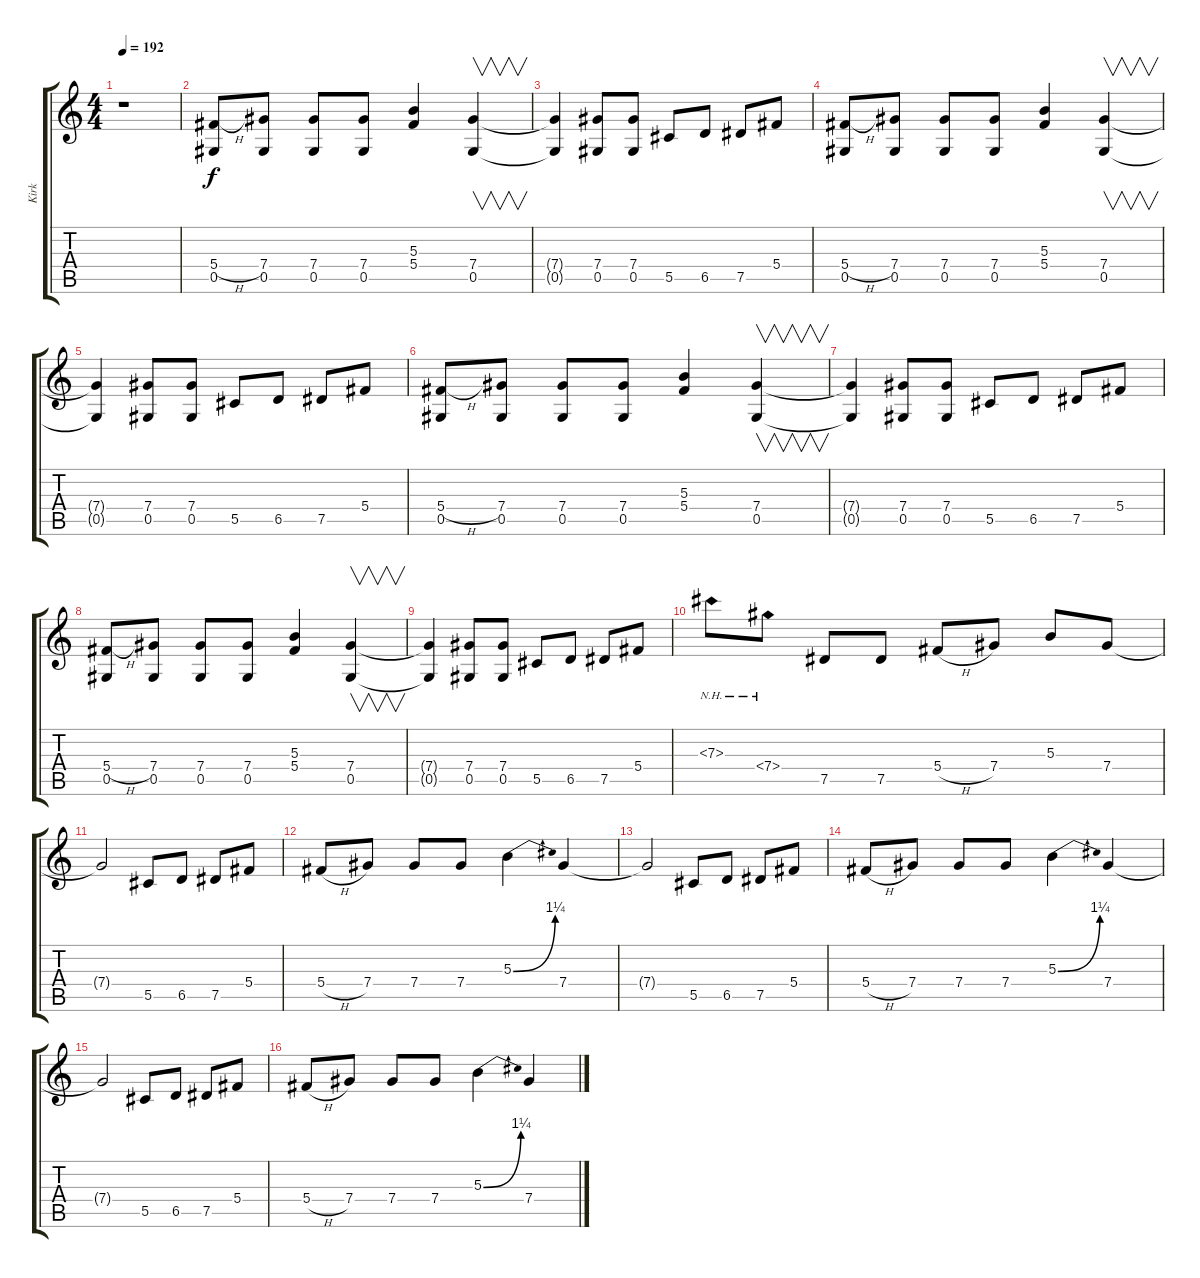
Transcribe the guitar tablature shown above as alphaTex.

\track ("Kirk" "Kirk") {instrument distortionguitar}
\staff {score tabs}
\tuning (Eb4 Bb3 Gb3 Db3 Ab2 Eb2) {hide}
\ts (4 4)
\tempo 192
\clef g2
\ks c
r.1{dy f instrument distortionguitar} |
(5.4{h} 0.5).8 (7.4 0.5).8 (7.4 0.5).8 (7.4 0.5).8 (5.3 5.4).4 (7.4 0.5).4{v} |
(7.4{t} 0.5{t}).4 (7.4 0.5).8 (7.4 0.5).8 5.5.8 6.5.8 7.5.8 5.4.8 |
(5.4{h} 0.5).8 (7.4 0.5).8 (7.4 0.5).8 (7.4 0.5).8 (5.3 5.4).4 (7.4 0.5).4{v} |
(7.4{t} 0.5{t}).4 (7.4 0.5).8 (7.4 0.5).8 5.5.8 6.5.8 7.5.8 5.4.8 |
(5.4{h} 0.5).8 (7.4 0.5).8 (7.4 0.5).8 (7.4 0.5).8 (5.3 5.4).4 (7.4 0.5).4{v} |
(7.4{t} 0.5{t}).4 (7.4 0.5).8 (7.4 0.5).8 5.5.8 6.5.8 7.5.8 5.4.8 |
(5.4{h} 0.5).8 (7.4 0.5).8 (7.4 0.5).8 (7.4 0.5).8 (5.3 5.4).4 (7.4 0.5).4{v} |
(7.4{t} 0.5{t}).4 (7.4 0.5).8 (7.4 0.5).8 5.5.8 6.5.8 7.5.8 5.4.8 |
7.3{nh}.8 7.4{nh}.8 7.5.8 7.5.8 5.4{h}.8 7.4.8 5.3.8 7.4.8 |
7.4{t}.2 5.5.8 6.5.8 7.5.8 5.4.8 |
5.4{h}.8 7.4.8 7.4.8 7.4.8 5.3{be (bend 0 0 60 5)}.4 7.4.4 |
7.4{t}.2 5.5.8 6.5.8 7.5.8 5.4.8 |
5.4{h}.8 7.4.8 7.4.8 7.4.8 5.3{be (bend 0 0 60 5)}.4 7.4.4 |
7.4{t}.2 5.5.8 6.5.8 7.5.8 5.4.8 |
5.4{h}.8 7.4.8 7.4.8 7.4.8 5.3{be (bend 0 0 60 5)}.4 7.4.4
